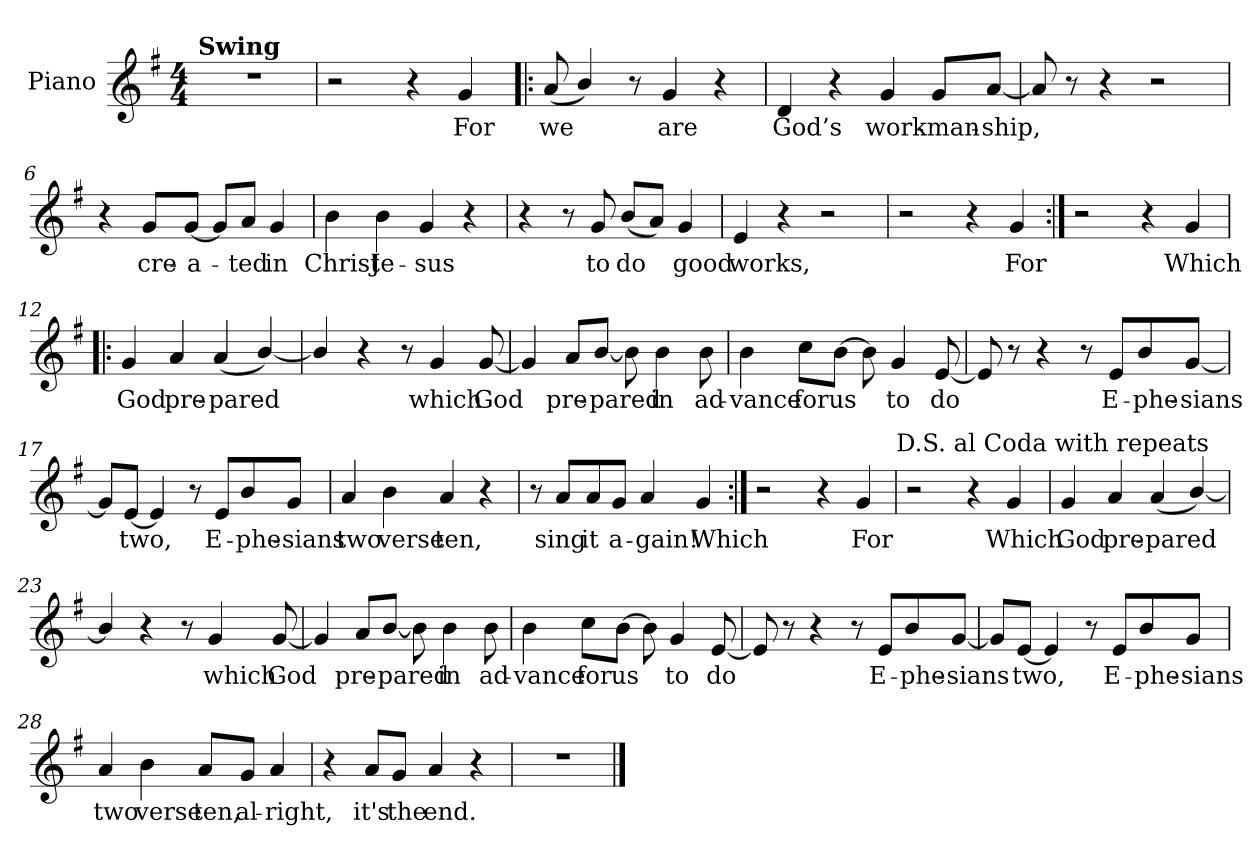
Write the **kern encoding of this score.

**kern	**text
*part1	*part1
*staff1	*staff1
*I"Piano	*
*I'Pno.	*
*clefG2	*
*k[f#]	*
*M4/4	*
*MM142	*
=1	=1
!LO:TX:a:B:t=Swing	!
1r	.
=2	=2
2r	.
4r	.
!	!LO:LY:b
4g/	For
=3!|:	=3!|:
!	!LO:LY:b
(<8a/	we
4b/)	.
8r	.
!	!LO:LY:b
4g/	are
4r	.
=4	=4
!	!LO:LY:b
4d/	God’s
4r	.
!	!LO:LY:b
4g/	work-
!	!LO:LY:b
8g/L	-man-
!	!LO:LY:b
[8a/J	-ship,
=5	=5
8a/]	.
8r	.
4r	.
2r	.
!!LO:LB:g=z
=6	=6
4r	.
!	!LO:LY:b
8g/L	cre-
!	!LO:LY:b
[8g/J	-a-
8g/L]	.
!	!LO:LY:b
8a/J	-ted
!	!LO:LY:b
4g/	in
=7	=7
!	!LO:LY:b
4b\	Christ
!	!LO:LY:b
4b\	Je-
!	!LO:LY:b
4g/	-sus
4r	.
=8	=8
4r	.
8r	.
!	!LO:LY:b
8g/	to
!	!LO:LY:b
(<8b/L	do
8a/J)	.
!	!LO:LY:b
4g/	good
=9	=9
!	!LO:LY:b
4e/	works,
4r	.
2r	.
=10	=10
2r	.
4r	.
!	!LO:LY:b
4g/	For
!!LO:LB:g=z
=11:|!	=11:|!
2r	.
4r	.
!	!LO:LY:b
4g/	Which
=12!|:	=12!|:
!	!LO:LY:b
4g/	God
!	!LO:LY:b
4a/	pre-
!	!LO:LY:b
(<4a/	-pared
[4b/)	.
=13	=13
4b/]	.
4r	.
8r	.
!	!LO:LY:b
4g/	which
!	!LO:LY:b
[8g/	God
=14	=14
4g/]	.
!	!LO:LY:b
8a/L	pre-
!	!LO:LY:b
[8b/J	-pared
8b\]	.
!	!LO:LY:b
4b\	in
!	!LO:LY:b
8b\	ad-
!!LO:LB:g=z
=15	=15
!	!LO:LY:b
4b\	-vance
!	!LO:LY:b
8cc\L	for
!	!LO:LY:b
[8b\J	us
8b\]	.
!	!LO:LY:b
4g/	to
!	!LO:LY:b
[8e/	do
=16	=16
8e/]	.
8r	.
4r	.
8r	.
!	!LO:LY:b
8e/L	E-
!	!LO:LY:b
8b/	-phe-
!	!LO:LY:b
[8g/J	-sians
=17	=17
8g/L]	.
!	!LO:LY:b
[8e/J	two,
4e/]	.
8r	.
!	!LO:LY:b
8e/L	E-
!	!LO:LY:b
8b/	-phe-
!	!LO:LY:b
8g/J	-sians
!!LO:LB:g=z
=18	=18
!	!LO:LY:b
4a/	two
!	!LO:LY:b
4b\	verse
!	!LO:LY:b
4a/	ten,
4r	.
=19	=19
8r	.
!	!LO:LY:b
8a/L	sing
!	!LO:LY:b
8a/	it
!	!LO:LY:b
8g/J	a-
!	!LO:LY:b
4a/	-gain!
!	!LO:LY:b
4g/	Which
=20:|!	=20:|!
2r	.
4r	.
!	!LO:LY:b
4g/	For
!LO:TX:a:t=D.S. al Coda with repeats	!
!!LO:LB:g=z
=21	=21
2r	.
4r	.
!	!LO:LY:b
4g/	Which
=22	=22
!	!LO:LY:b
4g/	God
!	!LO:LY:b
4a/	pre-
!	!LO:LY:b
(<4a/	-pared
[4b/)	.
=23	=23
4b/]	.
4r	.
8r	.
!	!LO:LY:b
4g/	which
!	!LO:LY:b
[8g/	God
=24	=24
4g/]	.
!	!LO:LY:b
8a/L	pre-
!	!LO:LY:b
[8b/J	-pared
8b\]	.
!	!LO:LY:b
4b\	in
!	!LO:LY:b
8b\	ad-
=25	=25
!	!LO:LY:b
4b\	-vance
!	!LO:LY:b
8cc\L	for
!	!LO:LY:b
[8b\J	us
8b\]	.
!	!LO:LY:b
4g/	to
!	!LO:LY:b
[8e/	do
!!LO:LB:g=z
=26	=26
8e/]	.
8r	.
4r	.
8r	.
!	!LO:LY:b
8e/L	E-
!	!LO:LY:b
8b/	-phe-
!	!LO:LY:b
[8g/J	-sians
=27	=27
8g/L]	.
!	!LO:LY:b
[8e/J	two,
4e/]	.
8r	.
!	!LO:LY:b
8e/L	E-
!	!LO:LY:b
8b/	-phe-
!	!LO:LY:b
8g/J	-sians
=28	=28
!	!LO:LY:b
4a/	two
!	!LO:LY:b
4b\	verse
!	!LO:LY:b
8a/L	ten,
!	!LO:LY:b
8g/J	al-
!	!LO:LY:b
4a/	-right,
=29	=29
4r	.
!	!LO:LY:b
8a/L	it's
!	!LO:LY:b
8g/J	the
!	!LO:LY:b
4a/	end.
4r	.
=30	=30
1r	.
==	==
*-	*-
